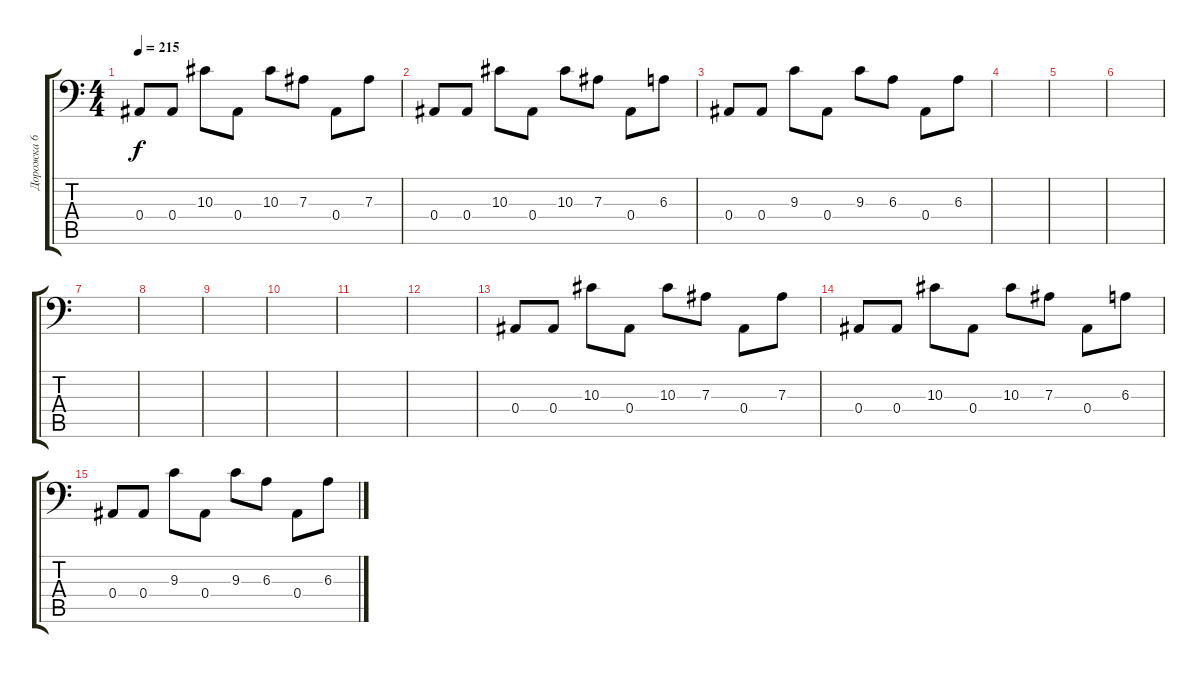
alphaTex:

\track ("Дорожка 6" "Дорожка 6") {instrument synthstrings1}
\staff {score tabs}
\tuning (C4 G3 Eb3 Bb2 F2 Bb1) {hide}
\ts (4 4)
\tempo 215
\clef f4
\ks c
0.4.8{dy f} 0.4.8 10.3.8 0.4.8 10.3.8 7.3.8 0.4.8 7.3.8 |
0.4.8 0.4.8 10.3.8 0.4.8 10.3.8 7.3.8 0.4.8 6.3.8 |
0.4.8 0.4.8 9.3.8 0.4.8 9.3.8 6.3.8 0.4.8 6.3.8 |
|
|
|
|
|
|
|
|
|
0.4.8 0.4.8 10.3.8 0.4.8 10.3.8 7.3.8 0.4.8 7.3.8 |
0.4.8 0.4.8 10.3.8 0.4.8 10.3.8 7.3.8 0.4.8 6.3.8 |
0.4.8 0.4.8 9.3.8 0.4.8 9.3.8 6.3.8 0.4.8 6.3.8
